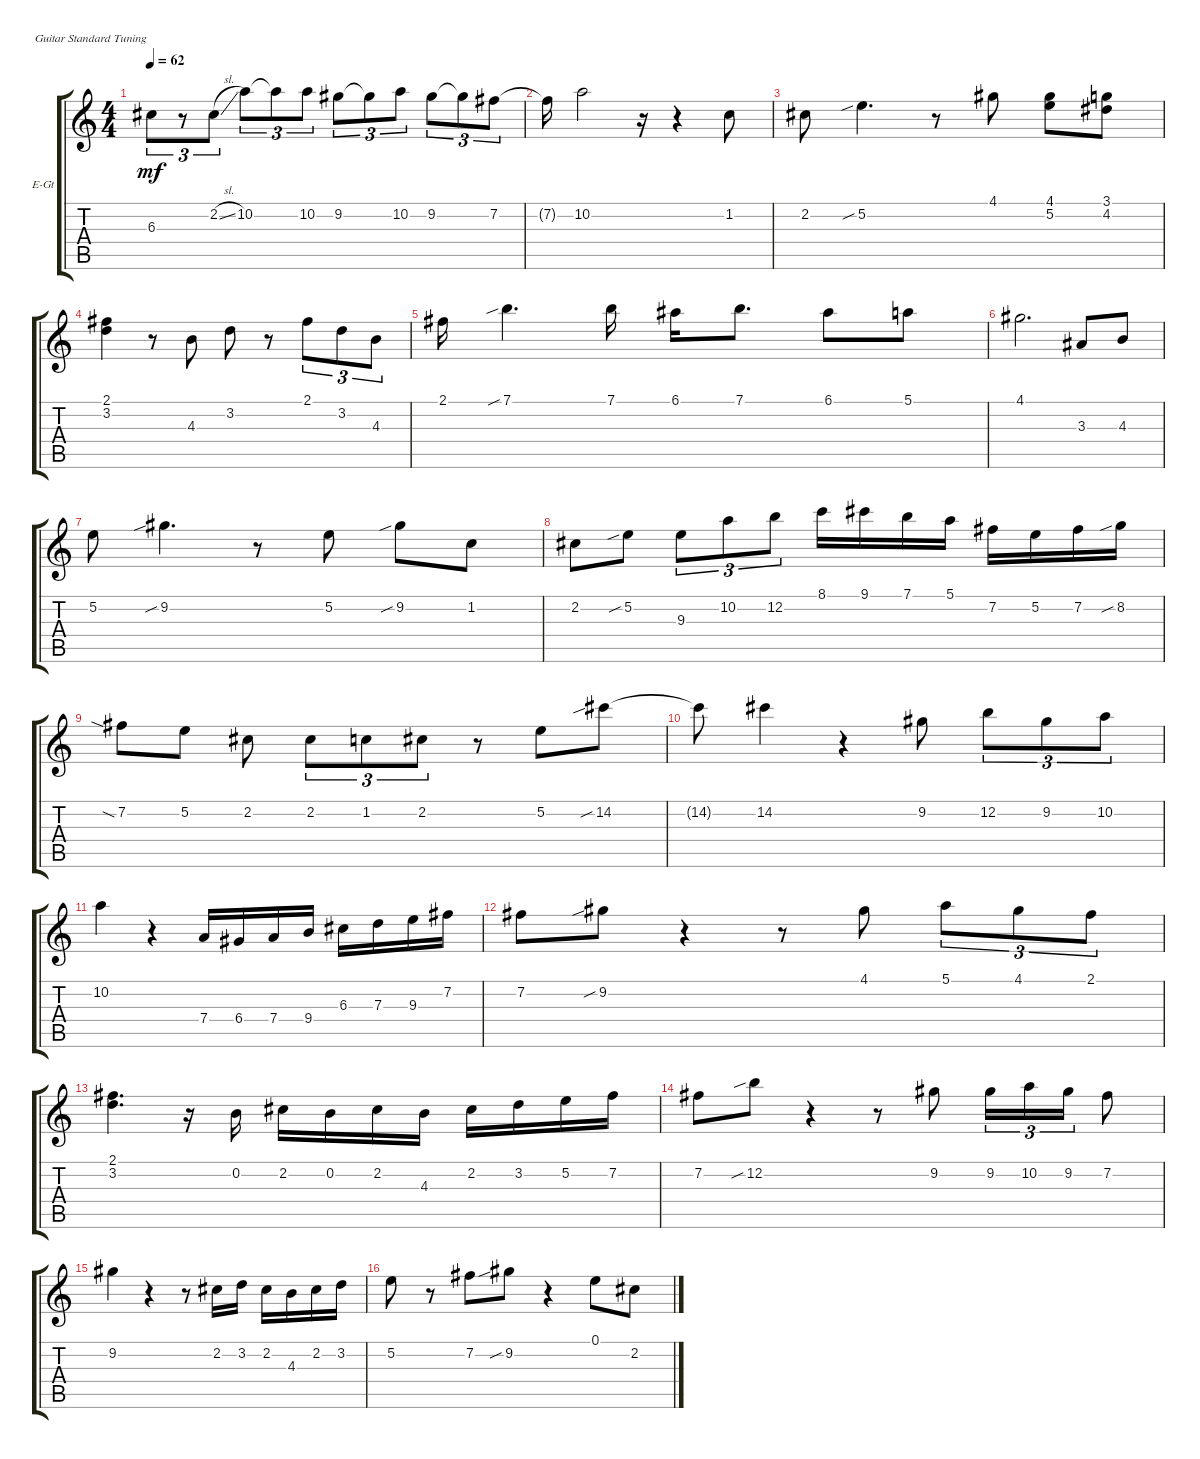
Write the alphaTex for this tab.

\defaultSystemsLayout 4
\bracketExtendMode groupsimilarinstruments
\firstSystemTrackNameOrientation horizontal
\otherSystemsTrackNameOrientation horizontal
\track ("Electric Guitar" "E-Gt") {instrument electricguitarclean}
\staff {score tabs}
\tuning (E4 B3 G3 D3 A2 E2)
\ts (4 4)
\tempo 62
\clef g2
\ks c
6.3.8{tu (3 2) dy mf} r.8{tu (3 2)} 2.2{sl}.8{tu (3 2)} 10.2.8{tu (3 2)} 10.2{t}.8{tu (3 2)} 10.2.8{tu (3 2)} 9.2.8{tu (3 2)} 9.2{t}.8{tu (3 2)} 10.2.8{tu (3 2)} 9.2.8{tu (3 2)} 9.2{t}.8{tu (3 2)} 7.2.8{tu (3 2)} |
7.2{t}.16 10.2.2 r.16 r.4 1.2.8 |
2.2.8 5.2{sib}.4{d} r.8 4.1.8 (5.2 4.1).8 (4.2 3.1).8 |
(3.2 2.1).4 r.8 4.3.8 3.2.8 r.8 2.1.8{tu (3 2)} 3.2.8{tu (3 2)} 4.3.8{tu (3 2)} |
2.1.16 7.1{sib}.4{d} 7.1.16 6.1.16 7.1.8{d} 6.1.8 5.1.8 |
4.1.2{d} 3.3.8 4.3.8 |
5.2.8 9.2{sib}.4{d} r.8 5.2.8 9.2{sib}.8 1.2.8 |
2.2.8 5.2{sib}.8 9.3.8{tu (3 2)} 10.2.8{tu (3 2)} 12.2.8{tu (3 2)} 8.1.16 9.1.16 7.1.16 5.1.16 7.2.16 5.2.16 7.2.16 8.2{sib}.16 |
7.2{sia}.8 5.2.8 2.2.8 2.2.8{tu (3 2)} 1.2.8{tu (3 2)} 2.2.8{tu (3 2)} r.8 5.2.8 14.2{sib}.8 |
14.2{t}.8 14.2.4 r.4 9.2.8 12.2.8{tu (3 2)} 9.2.8{tu (3 2)} 10.2.8{tu (3 2)} |
10.2.4 r.4 7.4.16 6.4.16 7.4.16 9.4.16 6.3.16 7.3.16 9.3.16 7.2.16 |
7.2.8 9.2{sib}.8 r.4 r.8 4.1.8 5.1.8{tu (3 2)} 4.1.8{tu (3 2)} 2.1.8{tu (3 2)} |
(3.2 2.1).4{d} r.16 0.2.16 2.2.16 0.2.16 2.2.16 4.3.16 2.2.16 3.2.16 5.2.16 7.2.16 |
7.2.8 12.2{sib}.8 r.4 r.8 9.2.8 9.2.16{tu (3 2)} 10.2.16{tu (3 2)} 9.2.16{tu (3 2)} 7.2.8 |
9.2.4 r.4 r.8 2.2.16 3.2.16 2.2.16 4.3.16 2.2.16 3.2.16 |
5.2.8 r.8 7.2.8 9.2{sib}.8 r.4 0.1.8 2.2.8
